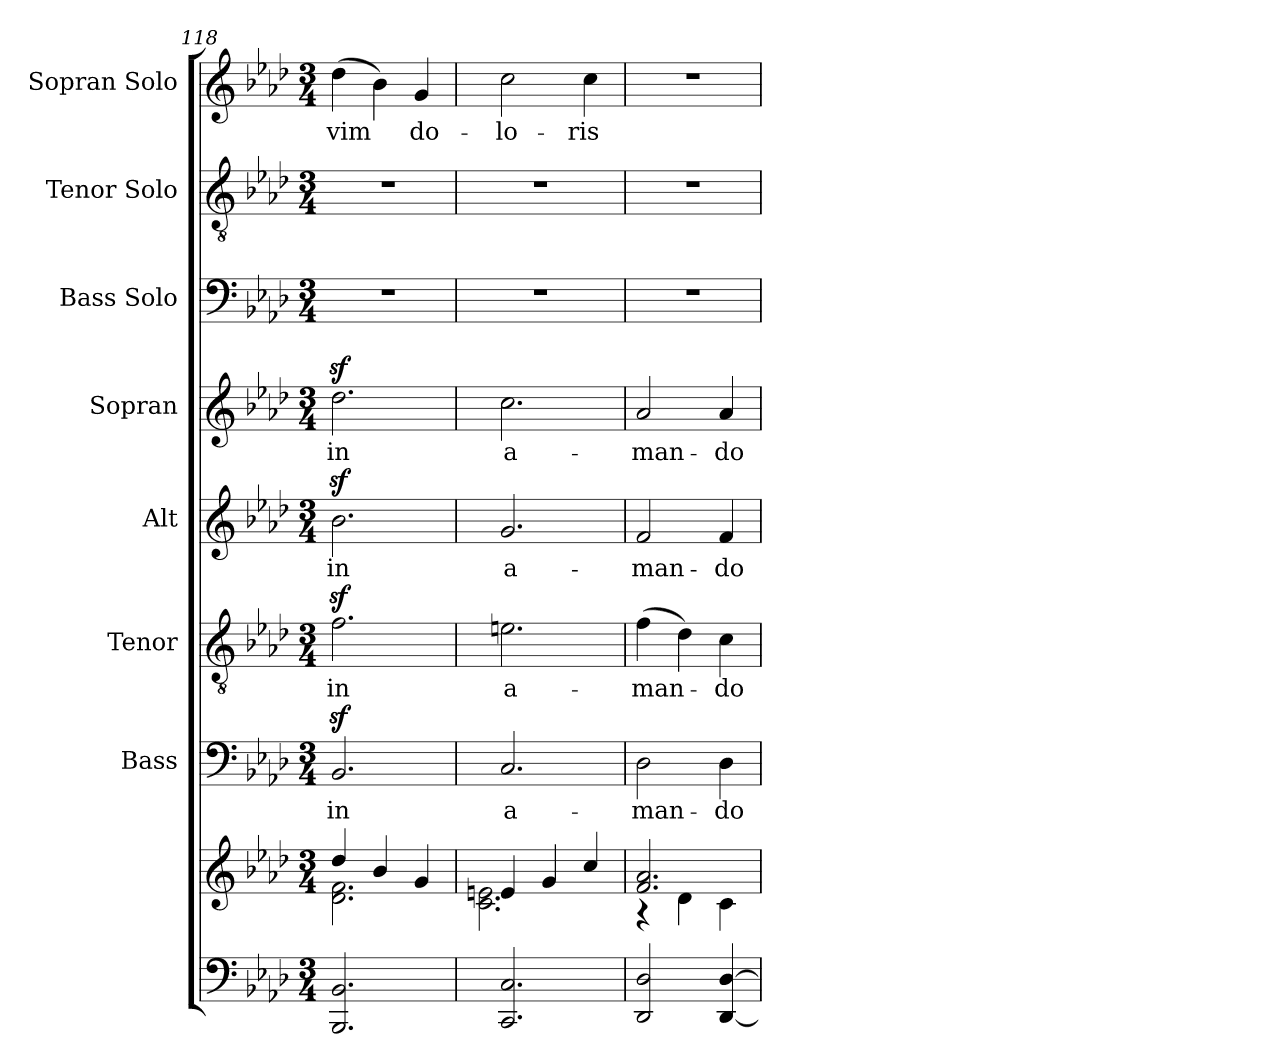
**kern	**kern	**kern	**text	**kern	**text	**kern	**text	**kern	**text	**kern	**kern	**kern	**text
*part8	*part8	*part7	*part7	*part6	*part6	*part5	*part5	*part4	*part4	*part3	*part2	*part1	*part1
*staff9	*staff8	*staff7	*staff7	*staff6	*staff6	*staff5	*staff5	*staff4	*staff4	*staff3	*staff2	*staff1	*staff1
*	*	*I"Bass	*	*I"Tenor	*	*I"Alt	*	*I"Sopran	*	*I"Bass Solo	*I"Tenor Solo	*I"Sopran Solo	*
*	*	*I'B.	*	*I'T.	*	*I'A.	*	*I'S.	*	*I'B. Solo	*I'T. Solo	*I'S. Solo	*
*clefF4	*clefG2	*clefF4	*	*clefGv2	*	*clefG2	*	*clefG2	*	*clefF4	*clefGv2	*clefG2	*
*k[b-e-a-d-]	*k[b-e-a-d-]	*k[b-e-a-d-]	*	*k[b-e-a-d-]	*	*k[b-e-a-d-]	*	*k[b-e-a-d-]	*	*k[b-e-a-d-]	*k[b-e-a-d-]	*k[b-e-a-d-]	*
*A-:	*A-:	*A-:	*	*A-:	*	*A-:	*	*A-:	*	*A-:	*A-:	*A-:	*
*M3/4	*M3/4	*M3/4	*	*M3/4	*	*M3/4	*	*M3/4	*	*M3/4	*M3/4	*M3/4	*
=118	=118	=118	=118	=118	=118	=118	=118	=118	=118	=118	=118	=118	=118
*	*^	*	*	*	*	*	*	*	*	*	*	*	*
!	!	!	!	!LO:LY:b	!	!LO:LY:b	!	!LO:LY:b	!	!LO:LY:b	!	!	!	!LO:LY:b
2.BBB-/ 2.BB-/	4dd-/	2.d-\ 2.f\	2.BB-z>/	in	2.fz>\	in	2.b-z>\	in	2.dd-z>\	in	2.r	2.r	(>4dd-\	vim
.	4b-/	.	.	.	.	.	.	.	.	.	.	.	4b-\)	.
!	!	!	!	!	!	!	!	!	!	!	!	!	!	!LO:LY:b
.	4g/	.	.	.	.	.	.	.	.	.	.	.	4g/	do-
=119	=119	=119	=119	=119	=119	=119	=119	=119	=119	=119	=119	=119	=119	=119
!	!	!	!	!LO:LY:b	!	!LO:LY:b	!	!LO:LY:b	!	!LO:LY:b	!	!	!	!LO:LY:b
2.CC/ 2.C/	4en/	2.c\ 2.e\	2.C/	a-	2.en\	a-	2.g/	a-	2.cc\	a-	2.r	2.r	2cc\	-lo-
.	4g/	.	.	.	.	.	.	.	.	.	.	.	.	.
!	!	!	!	!	!	!	!	!	!	!	!	!	!	!LO:LY:b
.	4cc/	.	.	.	.	.	.	.	.	.	.	.	4cc\	-ris
=120	=120	=120	=120	=120	=120	=120	=120	=120	=120	=120	=120	=120	=120	=120
!	!	!	!	!LO:LY:b	!	!LO:LY:b	!	!LO:LY:b	!	!LO:LY:b	!	!	!	!
2DD-/ 2D-/	2.f/ 2.a-/	4rA	2D-\	-man-	(>4f\	-man-	2f/	-man-	2a-/	-man-	2.r	2.r	2.r	.
.	.	4d-\	.	.	4d-\)	.	.	.	.	.	.	.	.	.
!	!	!	!	!LO:LY:b	!	!LO:LY:b	!	!LO:LY:b	!	!LO:LY:b	!	!	!	!
[4DD-/ [4D-/	.	4c\	4D-\	-do	4c\	-do	4f/	-do	4a-/	-do	.	.	.	.
*	*v	*v	*	*	*	*	*	*	*	*	*	*	*	*
=	=	=	=	=	=	=	=	=	=	=	=	=	=
*-	*-	*-	*-	*-	*-	*-	*-	*-	*-	*-	*-	*-	*-
